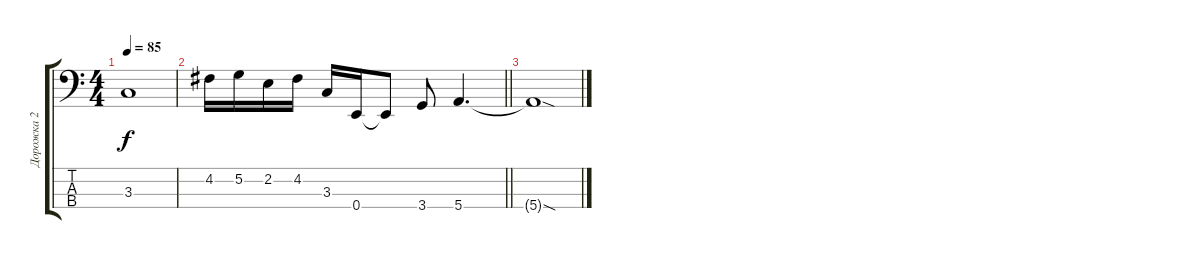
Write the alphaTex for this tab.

\track ("Дорожка 2" "Дорожка 2") {instrument electricbasspick}
\staff {score tabs}
\tuning (G2 D2 A1 E1) {hide}
\ts (4 4)
\tempo 85
\clef f4
\ks c
3.3{t}.1{dy f} |
\barLineRight lightlight
4.2.16 5.2.16 2.2.16 4.2.16 3.3.16 0.4.16 0.4{t}.8 3.4.8 5.4.4{d} |
5.4{sod t}.1
